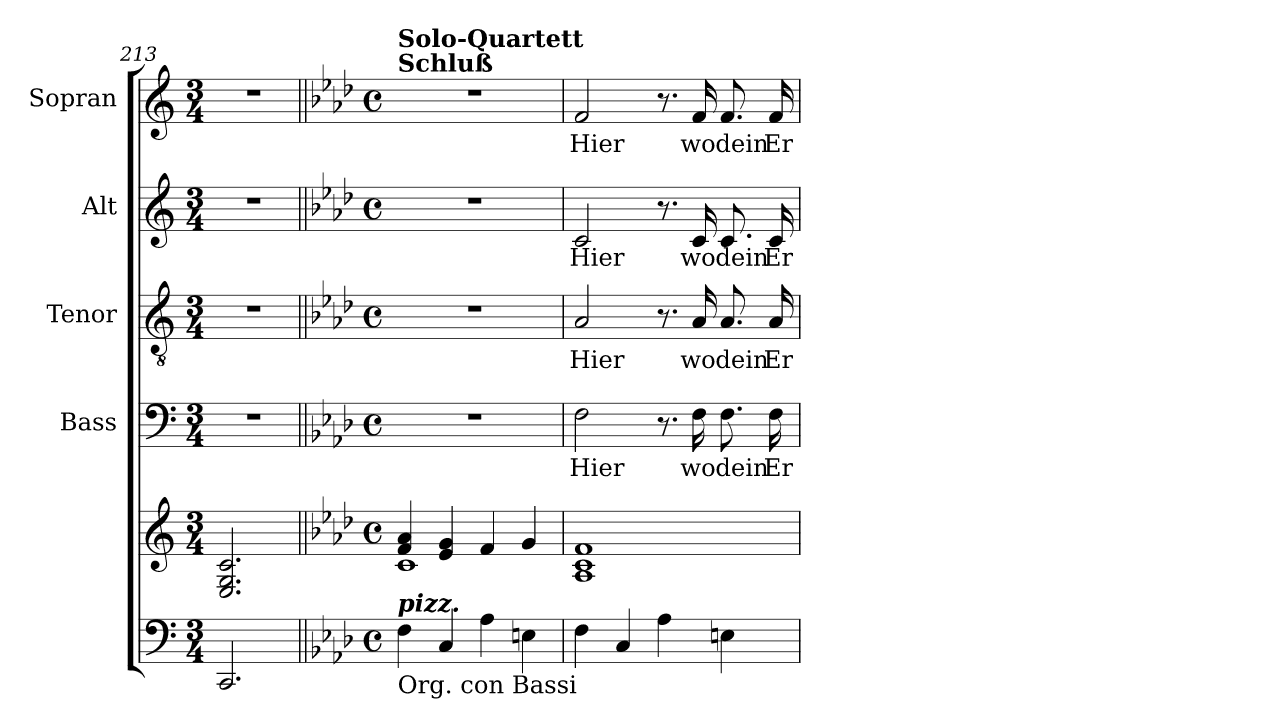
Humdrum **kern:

**kern	**kern	**kern	**text	**kern	**text	**kern	**text	**kern	**text
*part5	*part5	*part4	*part4	*part3	*part3	*part2	*part2	*part1	*part1
*staff6	*staff5	*staff4	*staff4	*staff3	*staff3	*staff2	*staff2	*staff1	*staff1
*	*	*I"Bass	*	*I"Tenor	*	*I"Alt	*	*I"Sopran	*
*	*	*I'B.	*	*I'T.	*	*I'A.	*	*I'S.	*
*clefF4	*clefG2	*clefF4	*	*clefGv2	*	*clefG2	*	*clefG2	*
*k[]	*k[]	*k[]	*	*k[]	*	*k[]	*	*k[]	*
*C:	*C:	*C:	*	*C:	*	*C:	*	*C:	*
*M3/4	*M3/4	*M3/4	*	*M3/4	*	*M3/4	*	*M3/4	*
=213	=213	=213	=213	=213	=213	=213	=213	=213	=213
2.CC/	2.E/ 2.G/ 2.c/	2.r	.	2.r	.	2.r	.	2.r	.
=214||	=214||	=214||	=214||	=214||	=214||	=214||	=214||	=214||	=214||
*k[b-e-a-d-]	*k[b-e-a-d-]	*k[b-e-a-d-]	*	*k[b-e-a-d-]	*	*k[b-e-a-d-]	*	*k[b-e-a-d-]	*
*A-:	*A-:	*A-:	*	*A-:	*	*A-:	*	*A-:	*
*M4/4	*M4/4	*M4/4	*	*M4/4	*	*M4/4	*	*M4/4	*
*met(c)	*met(c)	*met(c)	*	*met(c)	*	*met(c)	*	*met(c)	*
*	*^	*	*	*	*	*	*	*	*
!	!	!	!	!	!	!	!	!	!LO:TX:a:B:t=Schluß	!
!	!	!	!	!	!	!	!	!	!LO:TX:a:B:t=Solo-Quartett	!
!LO:TX:a:Bi:t=pizz.	!	!	!	!	!	!	!	!	!	!
!LO:TX:b:t=Org. con Bassi	!	!	!	!	!	!	!	!	!	!
4F\	4f/ 4a-/	1c	1r	.	1r	.	1r	.	1r	.
4C/	4e-/ 4g/	.	.	.	.	.	.	.	.	.
4A-\	4f/	.	.	.	.	.	.	.	.	.
4En\	4g/	.	.	.	.	.	.	.	.	.
*	*v	*v	*	*	*	*	*	*	*	*
=215	=215	=215	=215	=215	=215	=215	=215	=215	=215
!	!	!	!LO:LY:b	!	!LO:LY:b	!	!LO:LY:b	!	!LO:LY:b
4F\	1A- 1c 1f	2F\	Hier	2A-/	Hier	2c/	Hier	2f/	Hier
4C/	.	.	.	.	.	.	.	.	.
4A-\	.	8.r	.	8.r	.	8.r	.	8.r	.
!	!	!	!LO:LY:b	!	!LO:LY:b	!	!LO:LY:b	!	!LO:LY:b
.	.	16F\	wo	16A-/	wo	16c/	wo	16f/	wo
!	!	!	!LO:LY:b	!	!LO:LY:b	!	!LO:LY:b	!	!LO:LY:b
4En\	.	8.F\	dein	8.A-/	dein	8.c/	dein	8.f/	dein
!	!	!	!LO:LY:b	!	!LO:LY:b	!	!LO:LY:b	!	!LO:LY:b
.	.	16F\	Er-	16A-/	Er-	16c/	Er-	16f/	Er-
=	=	=	=	=	=	=	=	=	=
*-	*-	*-	*-	*-	*-	*-	*-	*-	*-
